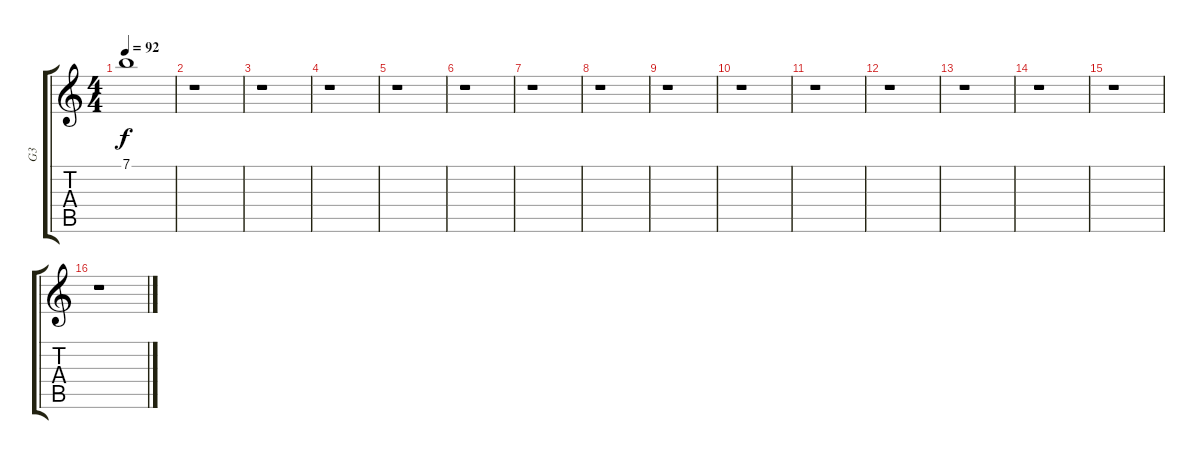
\track ("G3" "G3") {instrument electricguitarmuted}
\staff {score tabs}
\tuning (E4 B3 G3 D3 A2 E2) {hide}
\ts (4 4)
\tempo 92
\clef g2
\ks c
7.1.1{dy f} |
r.1 |
r.1 |
r.1 |
r.1 |
r.1 |
r.1 |
r.1 |
r.1 |
r.1 |
r.1 |
r.1 |
r.1 |
r.1 |
r.1 |
r.1
